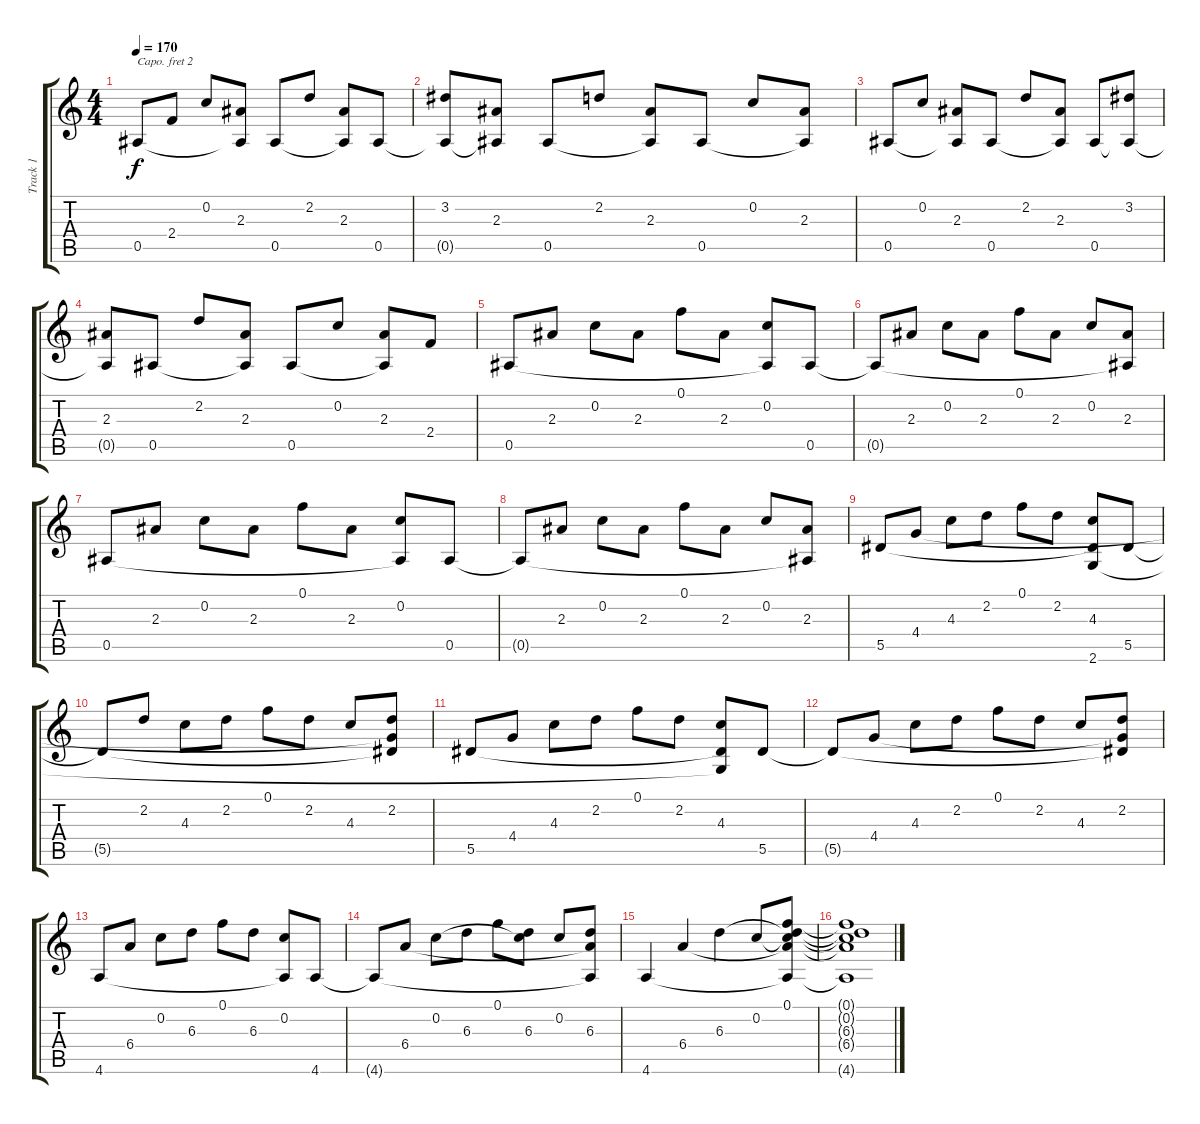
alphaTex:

\track ("Track 1" "Track 1") {instrument acousticguitarsteel}
\staff {score tabs}
\capo 2
\tuning (Eb4 Bb3 Gb3 Db3 Ab2 Eb2) {hide}
\ts (4 4)
\tempo 170
\clef g2
\ks c
0.5.8{dy f} 2.4.8 0.2.8 (2.3 0.5{t}).8 0.5.8 2.2.8 (2.3 0.5{t}).8 0.5.8 |
(3.2 0.5{t}).8 (2.3 0.5{t}).8 0.5.8 2.2.8 (2.3 0.5{t}).8 0.5.8 0.2.8 (2.3 0.5{t}).8 |
0.5.8 0.2.8 (2.3 0.5{t}).8 0.5.8 2.2.8 (2.3 0.5{t}).8 0.5.8 (3.2 0.5{t}).8 |
(2.3 0.5{t}).8 0.5.8 2.2.8 (2.3 0.5{t}).8 0.5.8 0.2.8 (2.3 0.5{t}).8 2.4.8 |
0.5.8 2.3.8 0.2.8 2.3.8 0.1.8 2.3.8 (0.2 0.5{t}).8 0.5.8 |
0.5{t}.8 2.3.8 0.2.8 2.3.8 0.1.8 2.3.8 0.2.8 (2.3 0.5{t}).8 |
0.5.8 2.3.8 0.2.8 2.3.8 0.1.8 2.3.8 (0.2 0.5{t}).8 0.5.8 |
0.5{t}.8 2.3.8 0.2.8 2.3.8 0.1.8 2.3.8 0.2.8 (2.3 0.5{t}).8 |
5.5.8 4.4.8 4.3.8 2.2.8 0.1.8 2.2.8 (4.3 5.5{t} 2.6).8 5.5.8 |
5.5{t}.8 2.2.8 4.3.8 2.2.8 0.1.8 2.2.8 4.3.8 (2.2 4.4{t} 5.5{t}).8 |
5.5.8 4.4.8 4.3.8 2.2.8 0.1.8 2.2.8 (4.3 5.5{t} 2.6{t}).8 5.5.8 |
5.5{t}.8 4.4.8 4.3.8 2.2.8 0.1.8 2.2.8 4.3.8 (2.2 4.4{t} 5.5{t}).8 |
4.6.8 6.4.8 0.2.8 6.3.8 0.1.8 6.3.8 (0.2 4.6{t}).8 4.6.8 |
4.6{t}.8 6.4.8 0.2.8 6.3.8 0.1.8 (0.2{t} 6.3).8 0.2.8 (6.3 6.4{t} 4.6{t}).8 |
4.6.4 6.4.4 6.3.4 0.2.8 (0.1 0.2{t} 6.3{t} 6.4{t} 4.6{t}).8 |
(0.1{t} 0.2{t} 6.3{t} 6.4{t} 4.6{t}).1
